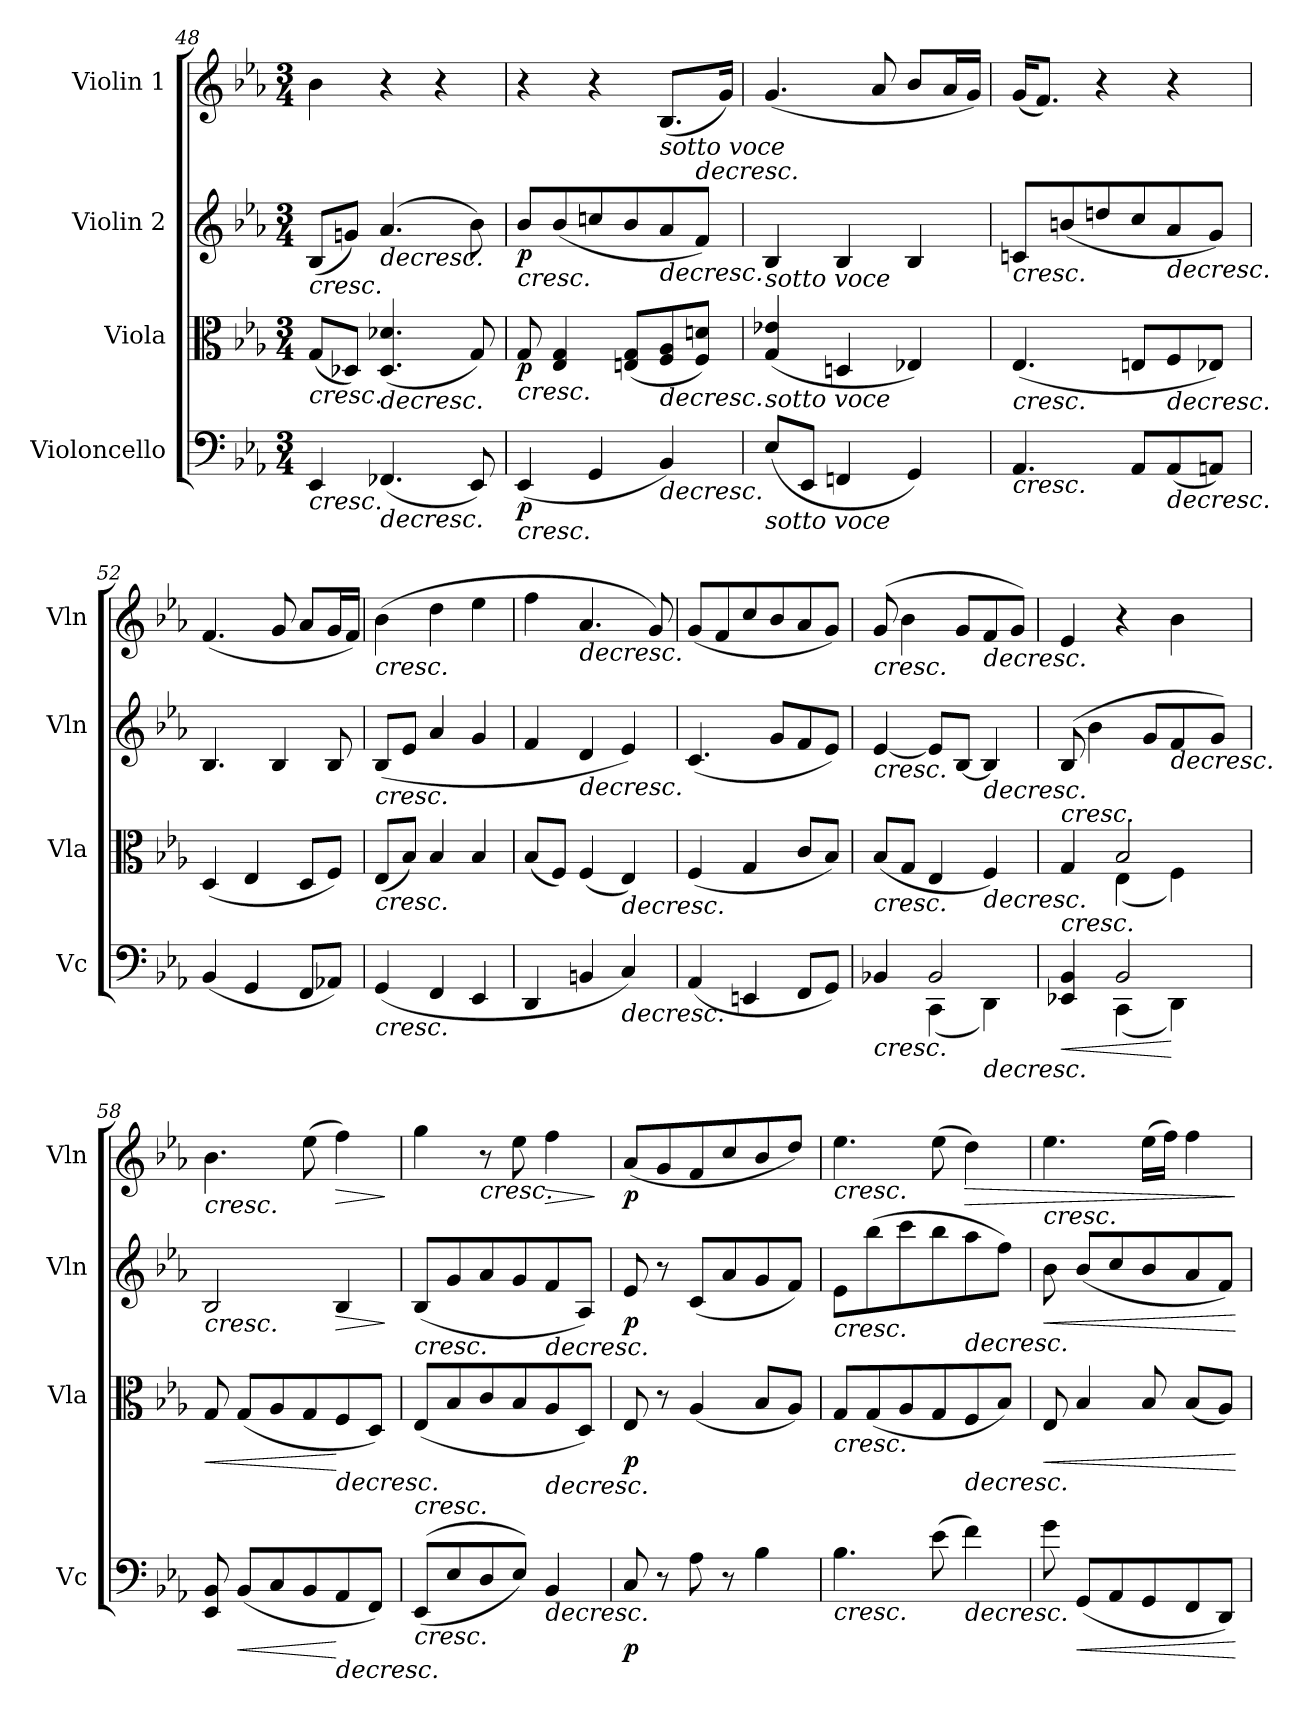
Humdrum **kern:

**kern	**dynam	**kern	**dynam	**kern	**dynam	**kern	**dynam
*part4	*part4	*part3	*part3	*part2	*part2	*part1	*part1
*staff4	*staff4	*staff3	*staff3	*staff2	*staff2	*staff1	*staff1
*I"Violoncello	*	*I"Viola	*	*I"Violin 2	*	*I"Violin 1	*
*I'Vc	*	*I'Vla	*	*I'Vln	*	*I'Vln	*
*clefF4	*	*clefC3	*	*clefG2	*	*clefG2	*
*k[b-e-a-]	*	*k[b-e-a-]	*	*k[b-e-a-]	*	*k[b-e-a-]	*
*M3/4	*	*M3/4	*	*M3/4	*	*M3/4	*
=48	=48	=48	=48	=48	=48	=48	=48
!	!	!	!	!LO:TX:b:i:t=cresc.	!	!	!
!	!	!LO:TX:b:i:t=cresc.	!	!	!	!	!
!LO:TX:b:i:t=cresc.	!	!	!	!	!	!	!
4EE-/	.	(8G/L	.	(8B-/L	.	4b-\	.
.	.	8D-X/J)	.	8gn/J)	.	.	.
!	!LO:HP:b	!	!LO:HP:b	!	!LO:HP:b	!	!
(4.FF-X/	>	(4.D-/ 4.d-X/	>	(4.a-/	>	4r	.
.	.	.	.	.	.	4r	.
8EE-/)	.	8G/)	.	8b-\)	.	.	.
=49	=49	=49	=49	=49	=49	=49	=49
!	!LO:HP:b	!	!LO:HP:b	!	!LO:HP:b	!	!
*	*	*	*	*	*	*^	*
!	!LO:DY:n=1:b	!	!LO:DY:n=1:b	!	!LO:DY:n=1:b	!	!	!
(4EE-/	< p	8G/	< p	8b-/L	< p	4r	4.ryy	.
.	.	4E-/ 4G/	.	(8b-/	.	.	.	.
4GG/	.	.	.	8ccn/	.	4r	.	.
.	.	(8En/ 8G/L	.	8b-/	.	.	8ryy	.
!	!	!	!	!	!	!LO:TX:b:i:t=sotto voce	!	!
!	!LO:HP:n=1:b	!	!LO:HP:n=1:b	!	!LO:HP:n=1:b	!	!	!
4BB-/)	] >	8F/ 8A-/	] >	8a-/	] >	(8.B-/L	8ryy	.
!	!	!	!	!	!	!	!	!LO:HP:b
.	.	8F/ 8dn/J)	.	8f/J)	.	.	8ryy	>
.	.	.	.	.	.	16g/Jk)	.	.
*	*	*	*	*	*	*v	*v	*
.	[	.	[	.	[	.	.
=50	=50	=50	=50	=50	=50	=50	=50
!	!	!	!	!LO:TX:b:i:t=sotto voce	!	!	!
!	!	!LO:TX:b:i:t=sotto voce	!	!	!	!	!
!LO:TX:b:i:t=sotto voce	!	!	!	!	!	!	!
(8E-/L	.	(4G/ 4e-X/	.	4B-/	.	(4.g/	.
8EE-/J	.	.	.	.	.	.	.
4FFn/	.	4Dn/	.	4B-/	.	.	.
.	.	.	.	.	.	8a-/	.
4GG/)	.	4E-X/)	.	4B-/	.	8b-/L	.
.	.	.	.	.	.	16a-/L	.
.	.	.	.	.	.	16g/JJ)	.
=51	=51	=51	=51	=51	=51	=51	=51
!	!LO:HP:b	!	!LO:HP:b	!	!LO:HP:b	!	!
4.AA-/	<	(4.E-/	<	8cn/L	<	(16g/KL	.
.	.	.	.	.	.	8.f/J)	.
.	.	.	.	(8bn/	.	.	.
.	.	.	.	8ddn/	.	4r	.
8AA-/L	.	8En/L	.	8cc/	.	.	.
!	!LO:HP:n=1:b	!	!LO:HP:n=1:b	!	!LO:HP:n=1:b	!	!
(8AA-/	] >	8F/	] >	8a-/	] >	4r	.
8AAn/J)	.	8E-X/J)	.	8g/J)	.	.	.
.	[	.	[	.	[	.	.
=52	=52	=52	=52	=52	=52	=52	=52
(4BB-/	.	(4D/	.	4.B-/	.	(4.f/	.
4GG/	.	4E-/	.	.	.	.	.
.	.	.	.	4B-/	.	8g/	.
8FF/L	.	8D/L	.	.	.	8a-/L	.
8AA-X/J)	.	8F/J)	.	8B-/	.	16g/L	.
.	.	.	.	.	.	16f/JJ)	.
!!LO:LB:g=z
=53	=53	=53	=53	=53	=53	=53	=53
!	!LO:HP:b	!	!LO:HP:b	!	!LO:HP:b	!	!LO:HP:b
(4GG/	<	(8E-/L	<	(8B-/L	<	(4b-\	<
.	.	8B-/J)	.	8e-/J	.	.	.
4FF/	.	4B-/	.	4a-/	.	4dd\	.
4EE-/	.	4B-/	.	4g/	.	4ee-\	.
!!LO:LB:g=z
=54	=54	=54	=54	=54	=54	=54	=54
4DD/	.	(8B-/L	.	4f/	.	4ff\	.
.	.	8F/J)	.	.	.	.	.
!	!	!	!	!	!LO:HP:n=1:b	!	!LO:HP:n=1:b
4BBn/	.	(4F/	.	4d/	] >	4.a-/	] >
!	!LO:HP:n=1:b	!	!LO:HP:n=1:b	!	!	!	!
4C/)	] >	4E-/)	] >	4e-/)	.	.	.
.	.	.	.	.	.	8g/)	.
.	[	.	[	.	[	.	[
=55	=55	=55	=55	=55	=55	=55	=55
(4AA-/	.	(4F/	.	(4.c/	.	(8g/L	.
.	.	.	.	.	.	8f/	.
4EEn/	.	4G/	.	.	.	8cc/	.
.	.	.	.	8g/L	.	8b-/	.
8FF/L	.	8c/L	.	8f/	.	8a-/	.
8GG/J)	.	8B-/J)	.	8e-/J)	.	8g/J)	.
=56	=56	=56	=56	=56	=56	=56	=56
!	!LO:HP:b	!	!LO:HP:b	!	!LO:HP:b	!	!LO:HP:b
*^	*	*	*	*	*	*	*
4BB-X/	4ryy	<	(8B-/L	<	[4e-/	<	(8g/	<
.	.	.	8G/J	.	.	.	4b-\	.
2BB-/	(4CC\	.	4E-/	.	8e-/L]	.	.	.
.	.	.	.	.	[8B-/J	.	8g/L	.
!	!	!LO:HP:n=1:b	!	!LO:HP:n=1:b	!	!LO:HP:n=1:b	!	!LO:HP:n=1:b
.	4DD\)	] >	4F/)	] >	4B-/]	] >	8f/	] >
.	.	.	.	.	.	.	8g/J)	.
*v	*v	*	*	*	*	*	*	*
.	.	.	[	.	[	.	[
=57	=57	=57	=57	=57	=57	=57	=57
!	!LO:HP:b	!	!LO:HP:b	!	!LO:HP:b	!	!
*^	*	*^	*	*	*	*	*
4EE-X/ 4BB-/	4ryy	<	4G/	4ryy	<	(8B-/	<	4e-/	.
.	.	.	.	.	.	4b-\	.	.	.
2BB-/	(4CC\	.	2B-/	(4E-\	.	.	.	4r	.
.	.	.	.	.	.	8g/L	.	.	.
!	!	!	!	!	!	!	!LO:HP:n=1:b	!	!
.	4DD\)	[	.	4F\)	]	8f/	] >	4b-\	.
.	.	.	.	.	.	8g/J)	.	.	.
*v	*v	*	*	*	*	*	*	*	*
*	*	*v	*v	*	*	*	*	*
.	]	.	.	.	[	.	.
=58	=58	=58	=58	=58	=58	=58	=58
!	!	!	!	!	!	!LO:TX:b:i:t=cresc.	!
!	!	!	!	!LO:TX:b:i:t=cresc.	!	!	!
!	!	!	!LO:HP:b	!	!	!	!
8EE-/ 8BB-/	.	8G/	<	2B-/	.	4.b-\	.
!	!LO:HP:b	!	!	!	!	!	!
(8BB-/L	<	(8G/L	.	.	.	.	.
8C/	.	8A-/	.	.	.	.	.
8BB-/	.	8G/	.	.	.	(8ee-\	.
!	!LO:HP:n=1:b	!	!LO:HP:n=1:b	!	!LO:HP:b	!	!LO:HP:b
8AA-/	[ >	8F/	[ >	4B-/	>	4ff\)	>
8FF/J)	.	8D/J)	.	.	.	.	.
.	[	.	[	.	]	.	]
=59	=59	=59	=59	=59	=59	=59	=59
!	!LO:HP:b	!	!LO:HP:b	!	!LO:HP:b	!	!
((8EE-/L	<	(8E-/L	<	(8B-/L	<	4gg\	.
8E-/	.	8B-/	.	8g/	.	.	.
!	!	!	!	!	!	!LO:TX:b:i:t=cresc.	!
8D/	.	8c/	.	8a-/	.	8r	.
8E-/J))	.	8B-/	.	8g/	.	8ee-\	.
!	!LO:HP:n=1:b	!	!LO:HP:n=1:b	!	!LO:HP:n=1:b	!	!LO:HP:b
4BB-/	] >	8A-/	] >	8f/	] >	4ff\	>
.	.	8D/J)	.	8A-/J)	.	.	.
.	[	.	[	.	[	.	]
!!LO:LB:g=z
=60	=60	=60	=60	=60	=60	=60	=60
!	!LO:DY:b	!	!LO:DY:b	!	!LO:DY:b	!	!LO:DY:b
8C/	p	8E-/	p	8e-/	p	(8a-/L	p
8r	.	8r	.	8r	.	8g/	.
8A-\	.	(4A-/	.	(8c/L	.	8f/	.
8r	.	.	.	8a-/	.	8cc/	.
4B-\	.	8B-/L	.	8g/	.	8b-/	.
.	.	8A-/J)	.	8f/J)	.	8dd/J)	.
!!LO:PB:g=z
=61	=61	=61	=61	=61	=61	=61	=61
!	!LO:HP:b	!	!LO:HP:b	!	!LO:HP:b	!	!LO:HP:b
4.B-\	<	8G/L	<	8e-\L	<	4.ee-\	<
.	.	(8G/	.	(8bb-\	.	.	.
.	.	8A-/	.	8ccc\	.	.	.
(8e-\	.	8G/	.	8bb-\	.	(8ee-\	.
!	!LO:HP:n=1:b	!	!LO:HP:n=1:b	!	!LO:HP:n=1:b	!	!LO:HP:n=1:b
4f\)	] >	8F/	] >	8aa-\	] >	4dd\)	] >
.	.	8B-/J)	.	8ff\J)	.	.	.
.	[	.	[	.	[	.	[
=62	=62	=62	=62	=62	=62	=62	=62
!	!	!	!	!	!	!LO:TX:b:i:t=cresc.	!
!	!	!	!LO:HP:b	!	!LO:HP:b	!	!
8g\	.	8E-/	<	8b-\	<	4.ee-\	.
!	!LO:HP:b	!	!	!	!	!	!
(8GG/L	<	4B-/	.	(8b-/L	.	.	.
8AA-/	.	.	.	8cc/	.	.	.
8GG/	.	8B-/	.	8b-/	.	(16ee-\LL	.
.	.	.	.	.	.	16ff\JJ)	.
8FF/	]	(8B-/L	]	8a-/	]	4ff\	.
8DD/J)	.	8A-/J)	.	8f/J)	.	.	.
.	[	.	[	.	[	.	]
=	=	=	=	=	=	=	=
*-	*-	*-	*-	*-	*-	*-	*-
